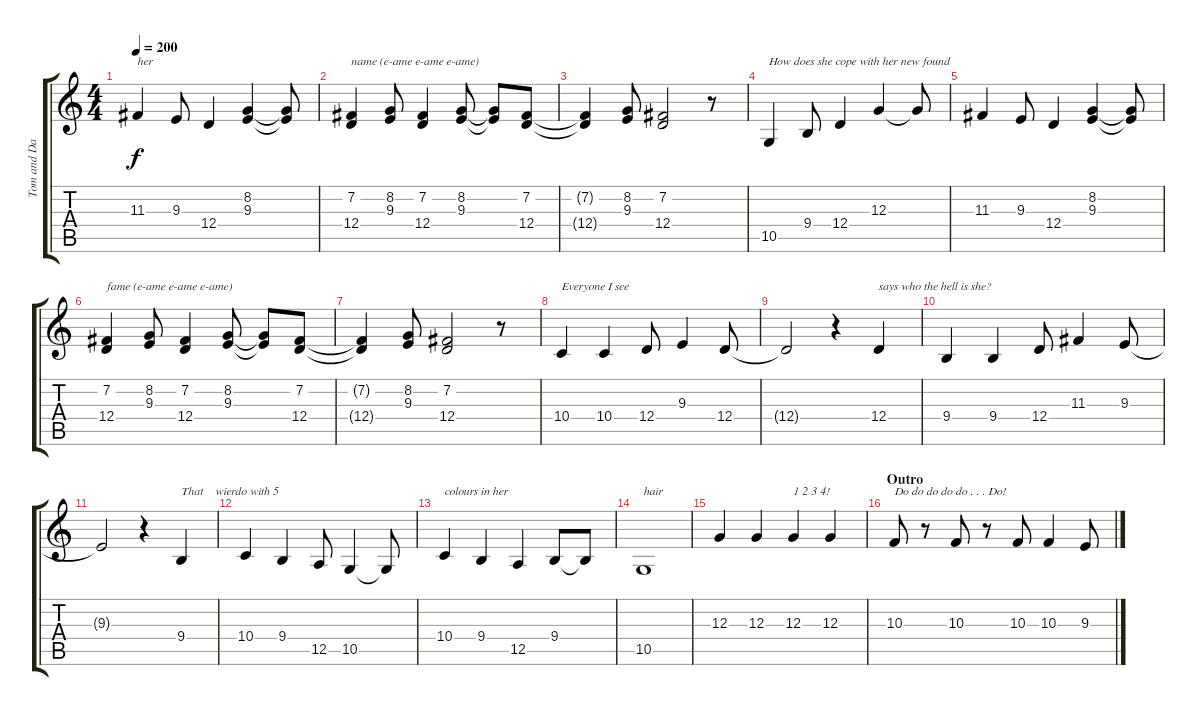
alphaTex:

\track ("Tom and Danny (Vocals with Harmonies)" "Tom and Da") {instrument clarinet}
\staff {score tabs}
\tuning (E4 B3 G3 D3 A2 E2) {hide}
\ts (4 4)
\tempo 200
\clef g2
\ks c
11.3.4{txt "her" dy f} 9.3.8 12.4.4 (8.2 9.3).4 (8.2{t} 9.3{t}).8 |
(7.2 12.4).4{txt "name (e-ame e-ame e-ame)"} (8.2 9.3).8 (7.2 12.4).4 (8.2 9.3).8 (8.2{t} 9.3{t}).8 (7.2 12.4).8 |
(7.2{t} 12.4{t}).4 (8.2 9.3).8 (7.2 12.4).2 r.8 |
10.5.4{txt "How does she cope with her new found"} 9.4.8 12.4.4 12.3.4 12.3{t}.8 |
11.3.4 9.3.8 12.4.4 (8.2 9.3).4 (8.2{t} 9.3{t}).8 |
(7.2 12.4).4{txt "fame (e-ame e-ame e-ame)"} (8.2 9.3).8 (7.2 12.4).4 (8.2 9.3).8 (8.2{t} 9.3{t}).8 (7.2 12.4).8 |
(7.2{t} 12.4{t}).4 (8.2 9.3).8 (7.2 12.4).2 r.8 |
10.4.4{txt "Everyone I see"} 10.4.4 12.4.8 9.3.4 12.4.8 |
12.4{t}.2 r.4 12.4.4{txt "says who the hell is she?"} |
9.4.4 9.4.4 12.4.8 11.3.4 9.3.8 |
9.3{t}.2 r.4 9.4.4{txt "That    wierdo with 5     "} |
10.4.4 9.4.4 12.5.8 10.5.4 10.5{t}.8 |
10.4.4{txt "colours in her"} 9.4.4 12.5.4 9.4.8 9.4{t}.8 |
10.5.1{txt "hair"} |
12.3.4 12.3.4 12.3.4{txt "1 2 3 4!"} 12.3.4 |
\section ("" "Outro")
10.3.8{txt "Do do do do do . . . Do!"} r.8 10.3.8 r.8 10.3.8 10.3.4 9.3.8
